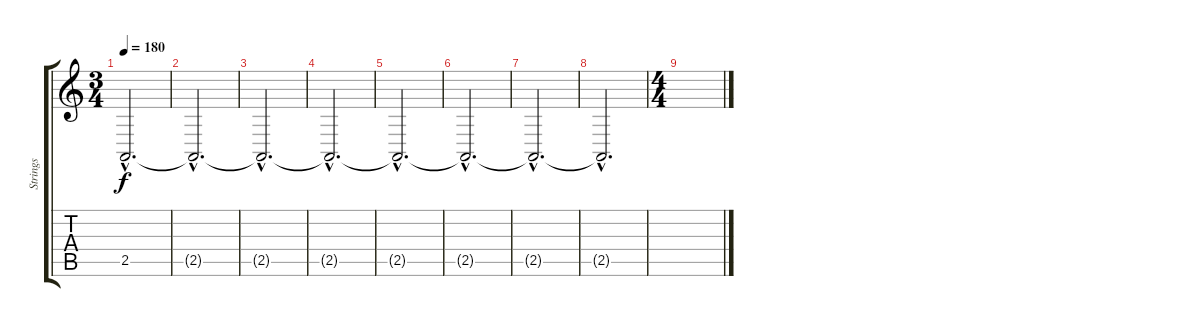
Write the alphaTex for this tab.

\track ("Strings" "Strings") {instrument stringensemble1}
\staff {score tabs}
\tuning (D4 A3 F3 C3 G2 D2) {hide}
\ts (3 4)
\tempo 180
\clef g2
\ks c
2.5{hac t}.2{d dy f} |
2.5{hac t}.2{d} |
2.5{hac t}.2{d} |
2.5{hac t}.2{d} |
2.5{hac t}.2{d} |
2.5{hac t}.2{d} |
2.5{hac t}.2{d} |
2.5{hac t}.2{d} |
\ts (4 4)
